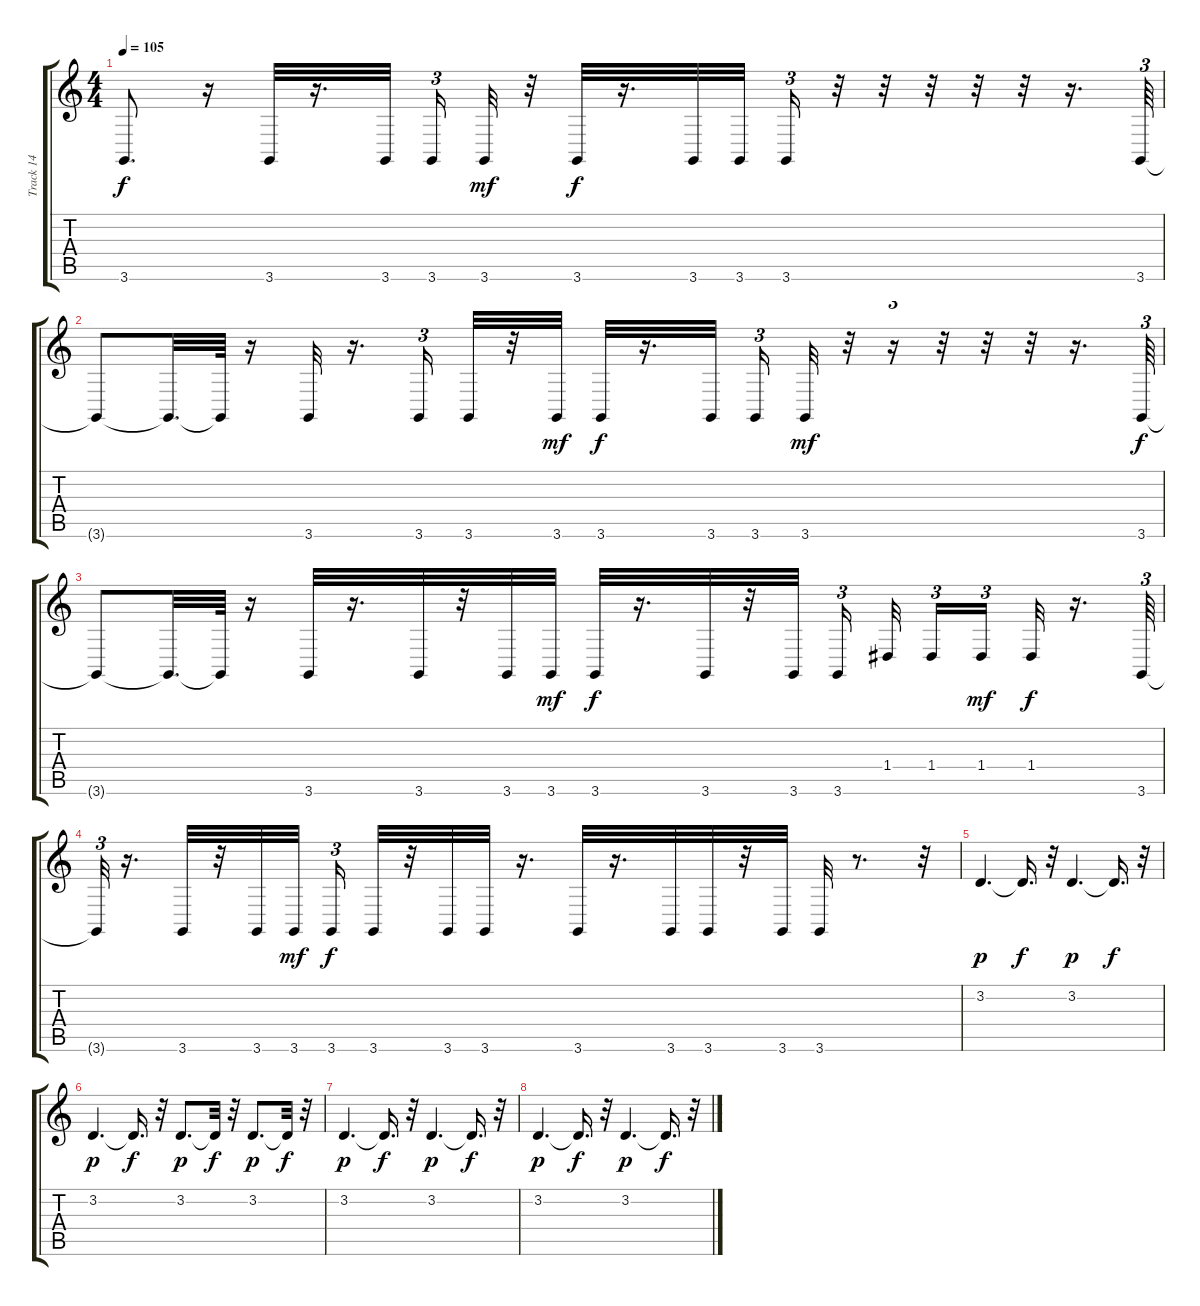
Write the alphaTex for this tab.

\track ("Track 14" "Track 14") {instrument stringensemble1}
\staff {score tabs}
\tuning (E4 B3 G3 D3 A2 E2) {hide}
\ts (4 4)
\tempo 105
\clef g2
\ks c
3.6.8{d dy f} r.16 3.6.32 r.16{d} 3.6.32{beam splitsecondary} 3.6.16{tu (3 2)} 3.6.32{dy mf} r.32 3.6.32{dy f} r.16{d} 3.6.32 3.6.32{beam splitsecondary} 3.6.16{tu (3 2)} r.32 r.32 r.32 r.32 r.32 r.16{d} 3.6.64{tu (3 2)} |
3.6{t}.8 3.6{t}.32{d} 3.6{t}.64 r.16 3.6.32 r.16{d} 3.6.16{tu (3 2)} 3.6.32 r.32 3.6.32{dy mf} 3.6.32{dy f} r.16{d} 3.6.32{beam splitsecondary} 3.6.16{tu (3 2)} 3.6.32{dy mf} r.32 r.16{tu (3 2)} r.32 r.32 r.32 r.16{d} 3.6.64{tu (3 2) dy f} |
3.6{t}.8 3.6{t}.32{d} 3.6{t}.64 r.16 3.6.32 r.16{d} 3.6.32 r.32 3.6.32 3.6.32{dy mf} 3.6.32{dy f} r.16{d} 3.6.32 r.32 3.6.32 3.6.16{tu (3 2)} 1.4.32{beam splitsecondary} 1.4.16{tu (3 2)} 1.4.16{tu (3 2) dy mf beam splitsecondary} 1.4.32{dy f} r.16{d} 3.6.64{tu (3 2)} |
3.6{t}.32{tu (3 2)} r.16{d} 3.6.32 r.32 3.6.32 3.6.32{dy mf beam splitsecondary} 3.6.16{tu (3 2) dy f} 3.6.32 r.32 3.6.32 3.6.32 r.16{d} 3.6.32 r.16{d} 3.6.32 3.6.32 r.32 3.6.32 3.6.32 r.8{d} r.32 |
3.2.4{d dy p instrument pizzicatostrings} 3.2{t}.16{d dy f} r.32 3.2.4{d dy p} 3.2{t}.16{d dy f} r.32 |
3.2.4{d dy p} 3.2{t}.16{d dy f} r.32 3.2.8{d dy p} 3.2{t}.32{dy f} r.32 3.2.8{d dy p} 3.2{t}.32{dy f} r.32 |
3.2.4{d dy p} 3.2{t}.16{d dy f} r.32 3.2.4{d dy p} 3.2{t}.16{d dy f} r.32 |
3.2.4{d dy p} 3.2{t}.16{d dy f} r.32 3.2.4{d dy p} 3.2{t}.16{d dy f} r.32
